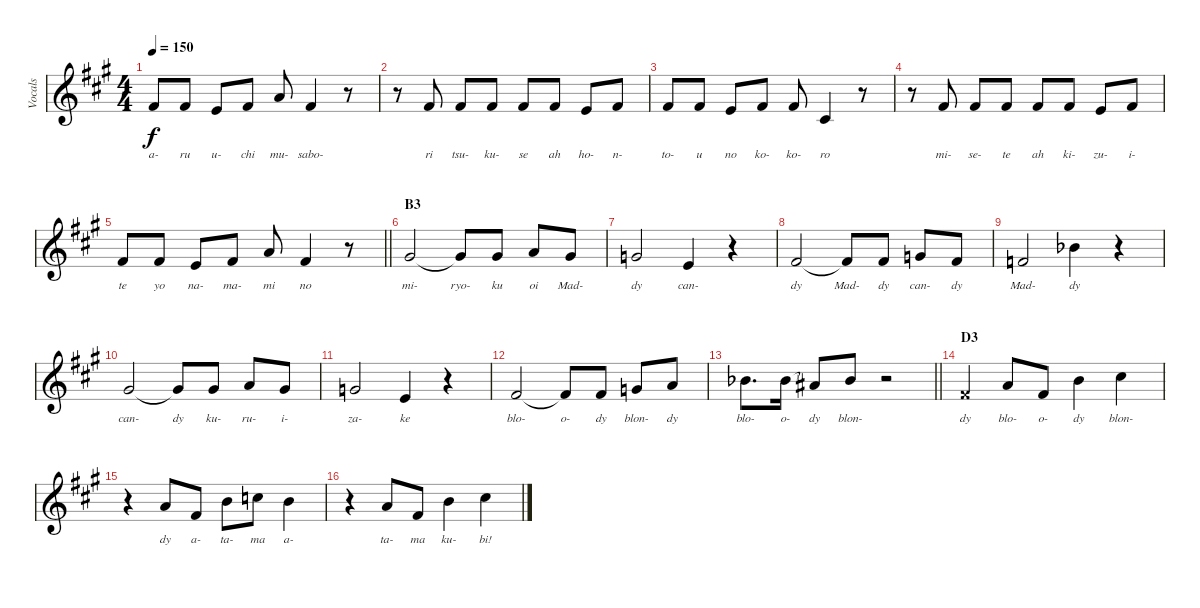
\track ("Vocals" "Vocals") {instrument cello}
\staff {score}
\tuning (E4 B3 G3 D3 A2 E2) {hide}
\ts (4 4)
\tempo 150
\clef g2
\ks a
2.1.8{lyrics (0 "a-") lyrics (1 "") lyrics (2 "") lyrics (3 "") lyrics (4 "") dy f} 2.1.8{lyrics (0 "ru") lyrics (1 "") lyrics (2 "") lyrics (3 "") lyrics (4 "")} 0.1.8{lyrics (0 "u-") lyrics (1 "") lyrics (2 "") lyrics (3 "") lyrics (4 "")} 2.1.8{lyrics (0 "chi") lyrics (1 "") lyrics (2 "") lyrics (3 "") lyrics (4 "")} 5.1.8{lyrics (0 "mu-") lyrics (1 "") lyrics (2 "") lyrics (3 "") lyrics (4 "")} 2.1.4{lyrics (0 "sabo-") lyrics (1 "") lyrics (2 "") lyrics (3 "") lyrics (4 "")} r.8 |
r.8 2.1.8{lyrics (0 "ri") lyrics (1 "") lyrics (2 "") lyrics (3 "") lyrics (4 "")} 2.1.8{lyrics (0 "tsu-") lyrics (1 "") lyrics (2 "") lyrics (3 "") lyrics (4 "")} 2.1.8{lyrics (0 "ku-") lyrics (1 "") lyrics (2 "") lyrics (3 "") lyrics (4 "")} 2.1.8{lyrics (0 "se") lyrics (1 "") lyrics (2 "") lyrics (3 "") lyrics (4 "")} 2.1.8{lyrics (0 "ah") lyrics (1 "") lyrics (2 "") lyrics (3 "") lyrics (4 "")} 0.1.8{lyrics (0 "ho-") lyrics (1 "") lyrics (2 "") lyrics (3 "") lyrics (4 "")} 2.1.8{lyrics (0 "n-") lyrics (1 "") lyrics (2 "") lyrics (3 "") lyrics (4 "")} |
2.1.8{lyrics (0 "to-") lyrics (1 "") lyrics (2 "") lyrics (3 "") lyrics (4 "")} 2.1.8{lyrics (0 "u") lyrics (1 "") lyrics (2 "") lyrics (3 "") lyrics (4 "")} 0.1.8{lyrics (0 "no") lyrics (1 "") lyrics (2 "") lyrics (3 "") lyrics (4 "")} 2.1.8{lyrics (0 "ko-") lyrics (1 "") lyrics (2 "") lyrics (3 "") lyrics (4 "")} 2.1.8{lyrics (0 "ko-") lyrics (1 "") lyrics (2 "") lyrics (3 "") lyrics (4 "")} 2.2.4{lyrics (0 "ro") lyrics (1 "") lyrics (2 "") lyrics (3 "") lyrics (4 "")} r.8 |
r.8 2.1.8{lyrics (0 "mi-") lyrics (1 "") lyrics (2 "") lyrics (3 "") lyrics (4 "")} 2.1.8{lyrics (0 "se-") lyrics (1 "") lyrics (2 "") lyrics (3 "") lyrics (4 "")} 2.1.8{lyrics (0 "te") lyrics (1 "") lyrics (2 "") lyrics (3 "") lyrics (4 "")} 2.1.8{lyrics (0 "ah") lyrics (1 "") lyrics (2 "") lyrics (3 "") lyrics (4 "")} 2.1.8{lyrics (0 "ki-") lyrics (1 "") lyrics (2 "") lyrics (3 "") lyrics (4 "")} 0.1.8{lyrics (0 "zu-") lyrics (1 "") lyrics (2 "") lyrics (3 "") lyrics (4 "")} 2.1.8{lyrics (0 "i-") lyrics (1 "") lyrics (2 "") lyrics (3 "") lyrics (4 "")} |
\barLineRight lightlight
2.1.8{lyrics (0 "te") lyrics (1 "") lyrics (2 "") lyrics (3 "") lyrics (4 "")} 2.1.8{lyrics (0 "yo") lyrics (1 "") lyrics (2 "") lyrics (3 "") lyrics (4 "")} 0.1.8{lyrics (0 "na-") lyrics (1 "") lyrics (2 "") lyrics (3 "") lyrics (4 "")} 2.1.8{lyrics (0 "ma-") lyrics (1 "") lyrics (2 "") lyrics (3 "") lyrics (4 "")} 5.1.8{lyrics (0 "mi") lyrics (1 "") lyrics (2 "") lyrics (3 "") lyrics (4 "")} 2.1.4{lyrics (0 "no") lyrics (1 "") lyrics (2 "") lyrics (3 "") lyrics (4 "")} r.8 |
\section ("" "B3")
4.1.2{lyrics (0 "mi-") lyrics (1 "") lyrics (2 "") lyrics (3 "") lyrics (4 "")} 4.1{t}.8{lyrics (0 "ryo-") lyrics (1 "") lyrics (2 "") lyrics (3 "") lyrics (4 "")} 4.1.8{lyrics (0 "ku") lyrics (1 "") lyrics (2 "") lyrics (3 "") lyrics (4 "")} 5.1.8{lyrics (0 "oi") lyrics (1 "") lyrics (2 "") lyrics (3 "") lyrics (4 "")} 4.1.8{lyrics (0 "Mad-") lyrics (1 "") lyrics (2 "") lyrics (3 "") lyrics (4 "")} |
3.1.2{lyrics (0 "dy") lyrics (1 "") lyrics (2 "") lyrics (3 "") lyrics (4 "")} 0.1.4{lyrics (0 "can-") lyrics (1 "") lyrics (2 "") lyrics (3 "") lyrics (4 "")} r.4 |
2.1.2{lyrics (0 "dy") lyrics (1 "") lyrics (2 "") lyrics (3 "") lyrics (4 "")} 2.1{t}.8{lyrics (0 "Mad-") lyrics (1 "") lyrics (2 "") lyrics (3 "") lyrics (4 "")} 2.1.8{lyrics (0 "dy") lyrics (1 "") lyrics (2 "") lyrics (3 "") lyrics (4 "")} 3.1.8{lyrics (0 "can-") lyrics (1 "") lyrics (2 "") lyrics (3 "") lyrics (4 "")} 2.1.8{lyrics (0 "dy") lyrics (1 "") lyrics (2 "") lyrics (3 "") lyrics (4 "")} |
1.1.2{lyrics (0 "Mad-") lyrics (1 "") lyrics (2 "") lyrics (3 "") lyrics (4 "")} 6.1{acc b}.4{lyrics (0 "dy") lyrics (1 "") lyrics (2 "") lyrics (3 "") lyrics (4 "")} r.4 |
4.1.2{lyrics (0 "can-") lyrics (1 "") lyrics (2 "") lyrics (3 "") lyrics (4 "")} 4.1{t}.8{lyrics (0 "dy") lyrics (1 "") lyrics (2 "") lyrics (3 "") lyrics (4 "")} 4.1.8{lyrics (0 "ku-") lyrics (1 "") lyrics (2 "") lyrics (3 "") lyrics (4 "")} 5.1.8{lyrics (0 "ru-") lyrics (1 "") lyrics (2 "") lyrics (3 "") lyrics (4 "")} 4.1.8{lyrics (0 "i-") lyrics (1 "") lyrics (2 "") lyrics (3 "") lyrics (4 "")} |
3.1.2{lyrics (0 "za-") lyrics (1 "") lyrics (2 "") lyrics (3 "") lyrics (4 "")} 0.1.4{lyrics (0 "ke") lyrics (1 "") lyrics (2 "") lyrics (3 "") lyrics (4 "")} r.4 |
2.1.2{lyrics (0 "blo-") lyrics (1 "") lyrics (2 "") lyrics (3 "") lyrics (4 "")} 2.1{t}.8{lyrics (0 "o-") lyrics (1 "") lyrics (2 "") lyrics (3 "") lyrics (4 "")} 2.1.8{lyrics (0 "dy") lyrics (1 "") lyrics (2 "") lyrics (3 "") lyrics (4 "")} 3.1.8{lyrics (0 "blon-") lyrics (1 "") lyrics (2 "") lyrics (3 "") lyrics (4 "")} 5.1.8{lyrics (0 "dy") lyrics (1 "") lyrics (2 "") lyrics (3 "") lyrics (4 "")} |
\barLineRight lightlight
6.1{acc b}.8{d lyrics (0 "blo-") lyrics (1 "") lyrics (2 "") lyrics (3 "") lyrics (4 "")} 6.1{acc b}.16{lyrics (0 "o-") lyrics (1 "") lyrics (2 "") lyrics (3 "") lyrics (4 "")} 6.1{t}.8{lyrics (0 "dy") lyrics (1 "") lyrics (2 "") lyrics (3 "") lyrics (4 "")} 6.1{acc b}.8{lyrics (0 "blon-") lyrics (1 "") lyrics (2 "") lyrics (3 "") lyrics (4 "")} r.2 |
\section ("" "D3")
2.1{x}.4{lyrics (0 "dy") lyrics (1 "") lyrics (2 "") lyrics (3 "") lyrics (4 "")} 5.1.8{lyrics (0 "blo-") lyrics (1 "") lyrics (2 "") lyrics (3 "") lyrics (4 "")} 2.1.8{lyrics (0 "o-") lyrics (1 "") lyrics (2 "") lyrics (3 "") lyrics (4 "")} 7.1.4{lyrics (0 "dy") lyrics (1 "") lyrics (2 "") lyrics (3 "") lyrics (4 "")} 9.1.4{lyrics (0 "blon-") lyrics (1 "") lyrics (2 "") lyrics (3 "") lyrics (4 "")} |
r.4 5.1.8{lyrics (0 "dy") lyrics (1 "") lyrics (2 "") lyrics (3 "") lyrics (4 "")} 2.1.8{lyrics (0 "a-") lyrics (1 "") lyrics (2 "") lyrics (3 "") lyrics (4 "")} 7.1.8{lyrics (0 "ta-") lyrics (1 "") lyrics (2 "") lyrics (3 "") lyrics (4 "")} 8.1.8{lyrics (0 "ma") lyrics (1 "") lyrics (2 "") lyrics (3 "") lyrics (4 "")} 7.1.4{lyrics (0 "a-") lyrics (1 "") lyrics (2 "") lyrics (3 "") lyrics (4 "")} |
r.4 5.1.8{lyrics (0 "ta-") lyrics (1 "") lyrics (2 "") lyrics (3 "") lyrics (4 "")} 2.1.8{lyrics (0 "ma") lyrics (1 "") lyrics (2 "") lyrics (3 "") lyrics (4 "")} 7.1.4{lyrics (0 "ku-") lyrics (1 "") lyrics (2 "") lyrics (3 "") lyrics (4 "")} 9.1.4{lyrics (0 "bi!") lyrics (1 "") lyrics (2 "") lyrics (3 "") lyrics (4 "")}
